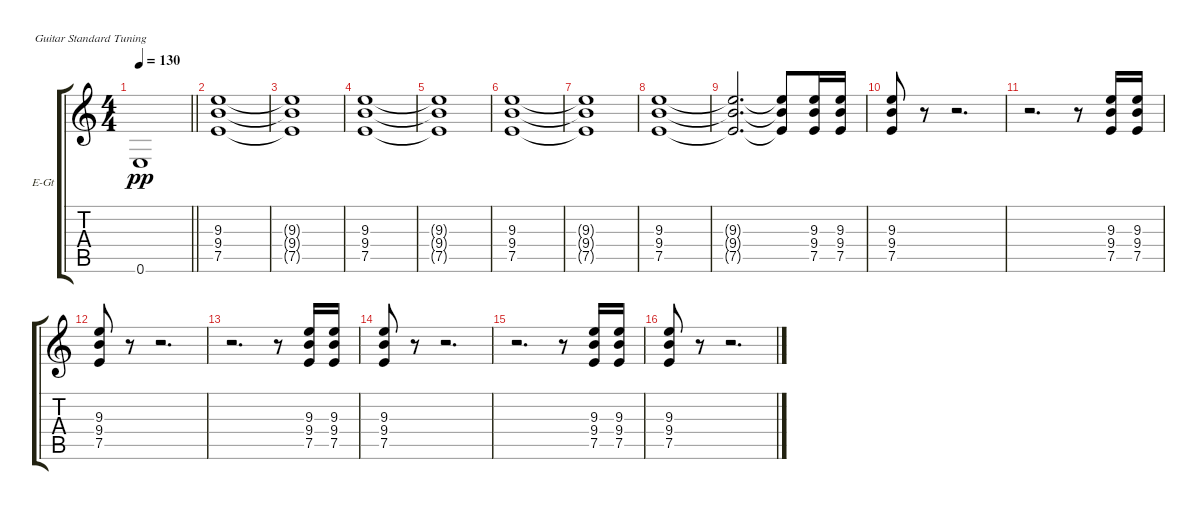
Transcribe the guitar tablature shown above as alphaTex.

\defaultSystemsLayout 4
\bracketExtendMode groupsimilarinstruments
\firstSystemTrackNameOrientation horizontal
\otherSystemsTrackNameOrientation horizontal
\chordDiagramsInScore
\track ("Over Dub Lead Guitar" "E-Gt") {instrument distortionguitar}
\staff {score tabs}
\tuning (E4 B3 G3 D3 A2 E2)
\ts (4 4)
\tempo 130
\clef g2
\scale
0.25
\barLineRight lightlight
\ks c
0.6{t}.1{dy pp} |
\scale
0.25 (7.5 9.4 9.3).1 |
\scale
0.25 (9.3{t} 9.4{t} 7.5{t}).1 |
\scale
0.25 (7.5 9.4 9.3).1 |
\scale
0.25 (9.3{t} 9.4{t} 7.5{t}).1 |
\scale
0.25 (7.5 9.4 9.3).1 |
\scale
0.25 (9.3{t} 9.4{t} 7.5{t}).1 |
\scale
0.25 (7.5 9.4 9.3).1 |
\scale
0.25 (9.3{t} 9.4{t} 7.5{t}).2{d} (7.5{t} 9.4{t} 9.3{t}).8 (7.5 9.4 9.3).16 (9.3 9.4 7.5).16 |
\scale
0.25 (7.5 9.4 9.3).8 r.8 r.2{d} |
\scale
0.25 r.2{d} r.8 (7.5 9.4 9.3).16 (9.3 9.4 7.5).16 |
\scale
0.25 (7.5 9.4 9.3).8 r.8 r.2{d} |
\scale
0.25 r.2{d} r.8 (7.5 9.4 9.3).16 (9.3 9.4 7.5).16 |
\scale
0.25 (7.5 9.4 9.3).8 r.8 r.2{d} |
\scale
0.25 r.2{d} r.8 (7.5 9.4 9.3).16 (9.3 9.4 7.5).16 |
\scale
0.25 (7.5 9.4 9.3).8 r.8 r.2{d}
